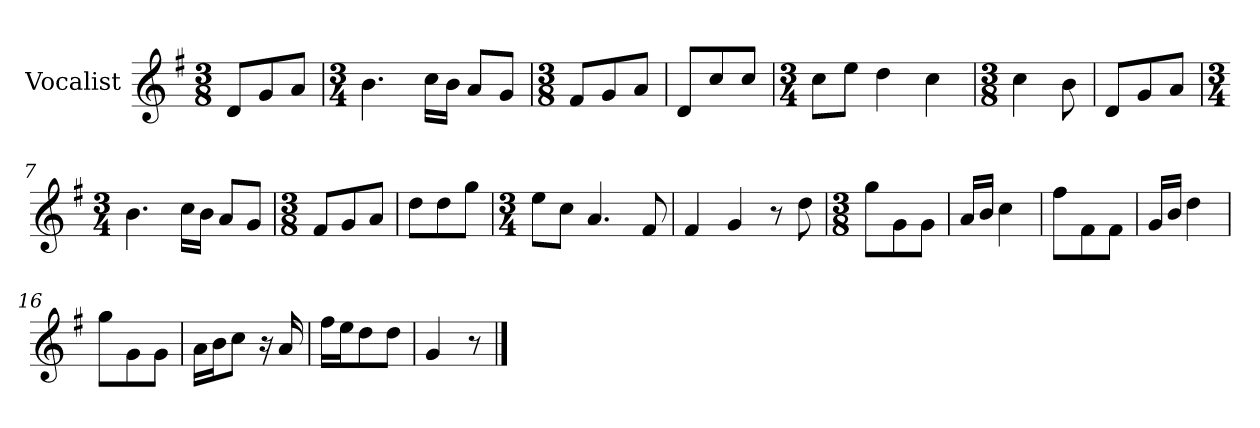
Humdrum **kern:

**kern
*part1
*staff1
*I"Vocalist
*k[f#]
*G:
*M3/8
=
8dL
8g
8aJ
=1
*M3/4
4.b
16ccLL
16bJJ
8aL
8gJ
=2
*M3/8
8f#L
8g
8aJ
=3
8dL
8cc
8ccJ
=4
*M3/4
8ccL
8eeJ
4dd
4cc
=5
*M3/8
4cc
8b
=6
8dL
8g
8aJ
=7
*M3/4
4.b
16ccLL
16bJJ
8aL
8gJ
=8
*M3/8
8f#L
8g
8aJ
=9
8ddL
8dd
8ggJ
=10
*M3/4
8eeL
8ccJ
4.a
8f#
=11
4f#
4g
8r
8dd
=12
*M3/8
8ggL
8g
8gJ
=13
16aLL
16bJJ
4cc
=14
8ff#L
8f#
8f#J
=15
16gLL
16bJJ
4dd
=16
8ggL
8g
8gJ
=17
16aLL
16bJ
8ccJ
16r
16a
=18
16ff#LL
16eeJ
8dd
8ddJ
=19
4g
8r
==
*-
